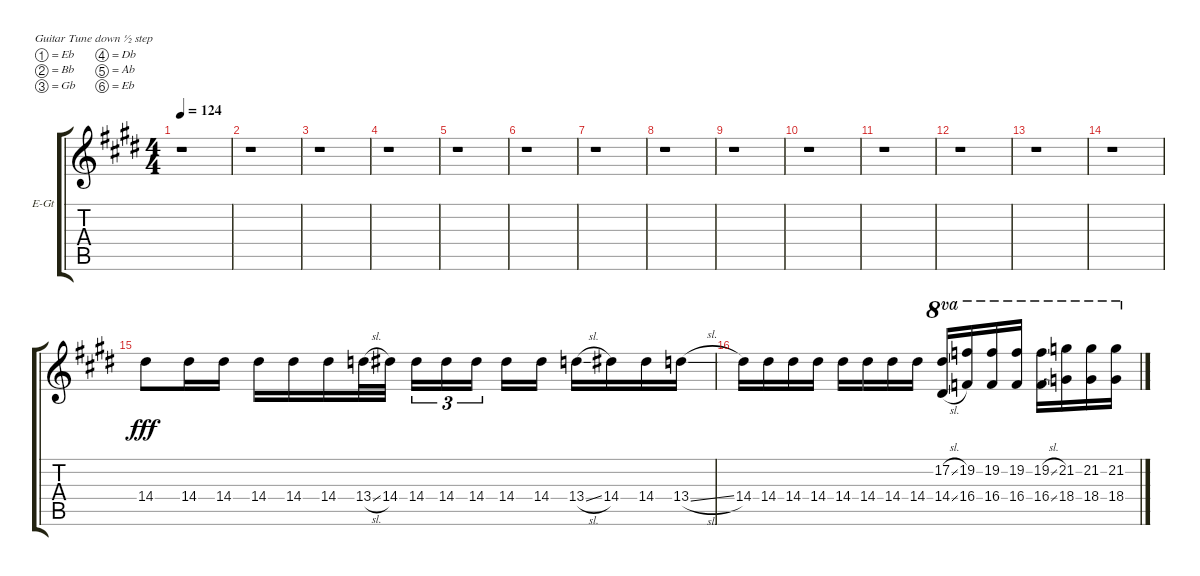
\bracketExtendMode groupsimilarinstruments
\firstSystemTrackNameOrientation horizontal
\otherSystemsTrackNameOrientation horizontal
\track ("Untitled" "E-Gt") {instrument overdrivenguitar}
\staff {score tabs}
\tuning (Eb4 Bb3 Gb3 Db3 Ab2 Eb2)
\ts (4 4)
\tempo 124
\clef g2
\ks c#minor
r.1{dy fff} |
r.1 |
r.1 |
r.1 |
r.1 |
r.1 |
r.1 |
r.1 |
r.1 |
r.1 |
r.1 |
r.1 |
r.1 |
r.1 |
14.4.8 14.4.16 14.4.16 14.4.16 14.4.16 14.4.16 13.4{sl}.32 14.4.32 14.4.16{tu (3 2)} 14.4.16{tu (3 2)} 14.4.16{tu (3 2)} 14.4.16 14.4.16 13.4{sl}.16 14.4.16 14.4.16 13.4{sl}.16 |
14.4.16 14.4.16 14.4.16 14.4.16 14.4.16 14.4.16 14.4.16 14.4.16 (17.2{sl} 14.4{sl}).16{ot 8va} (19.2 16.4).16{ot 8va} (19.2 16.4).16{ot 8va} (19.2 16.4).16{ot 8va} (19.2{sl} 16.4{sl}).16{ot 8va} (21.2 18.4).16{ot 8va} (21.2 18.4).16{ot 8va} (21.2 18.4).16{ot 8va}
